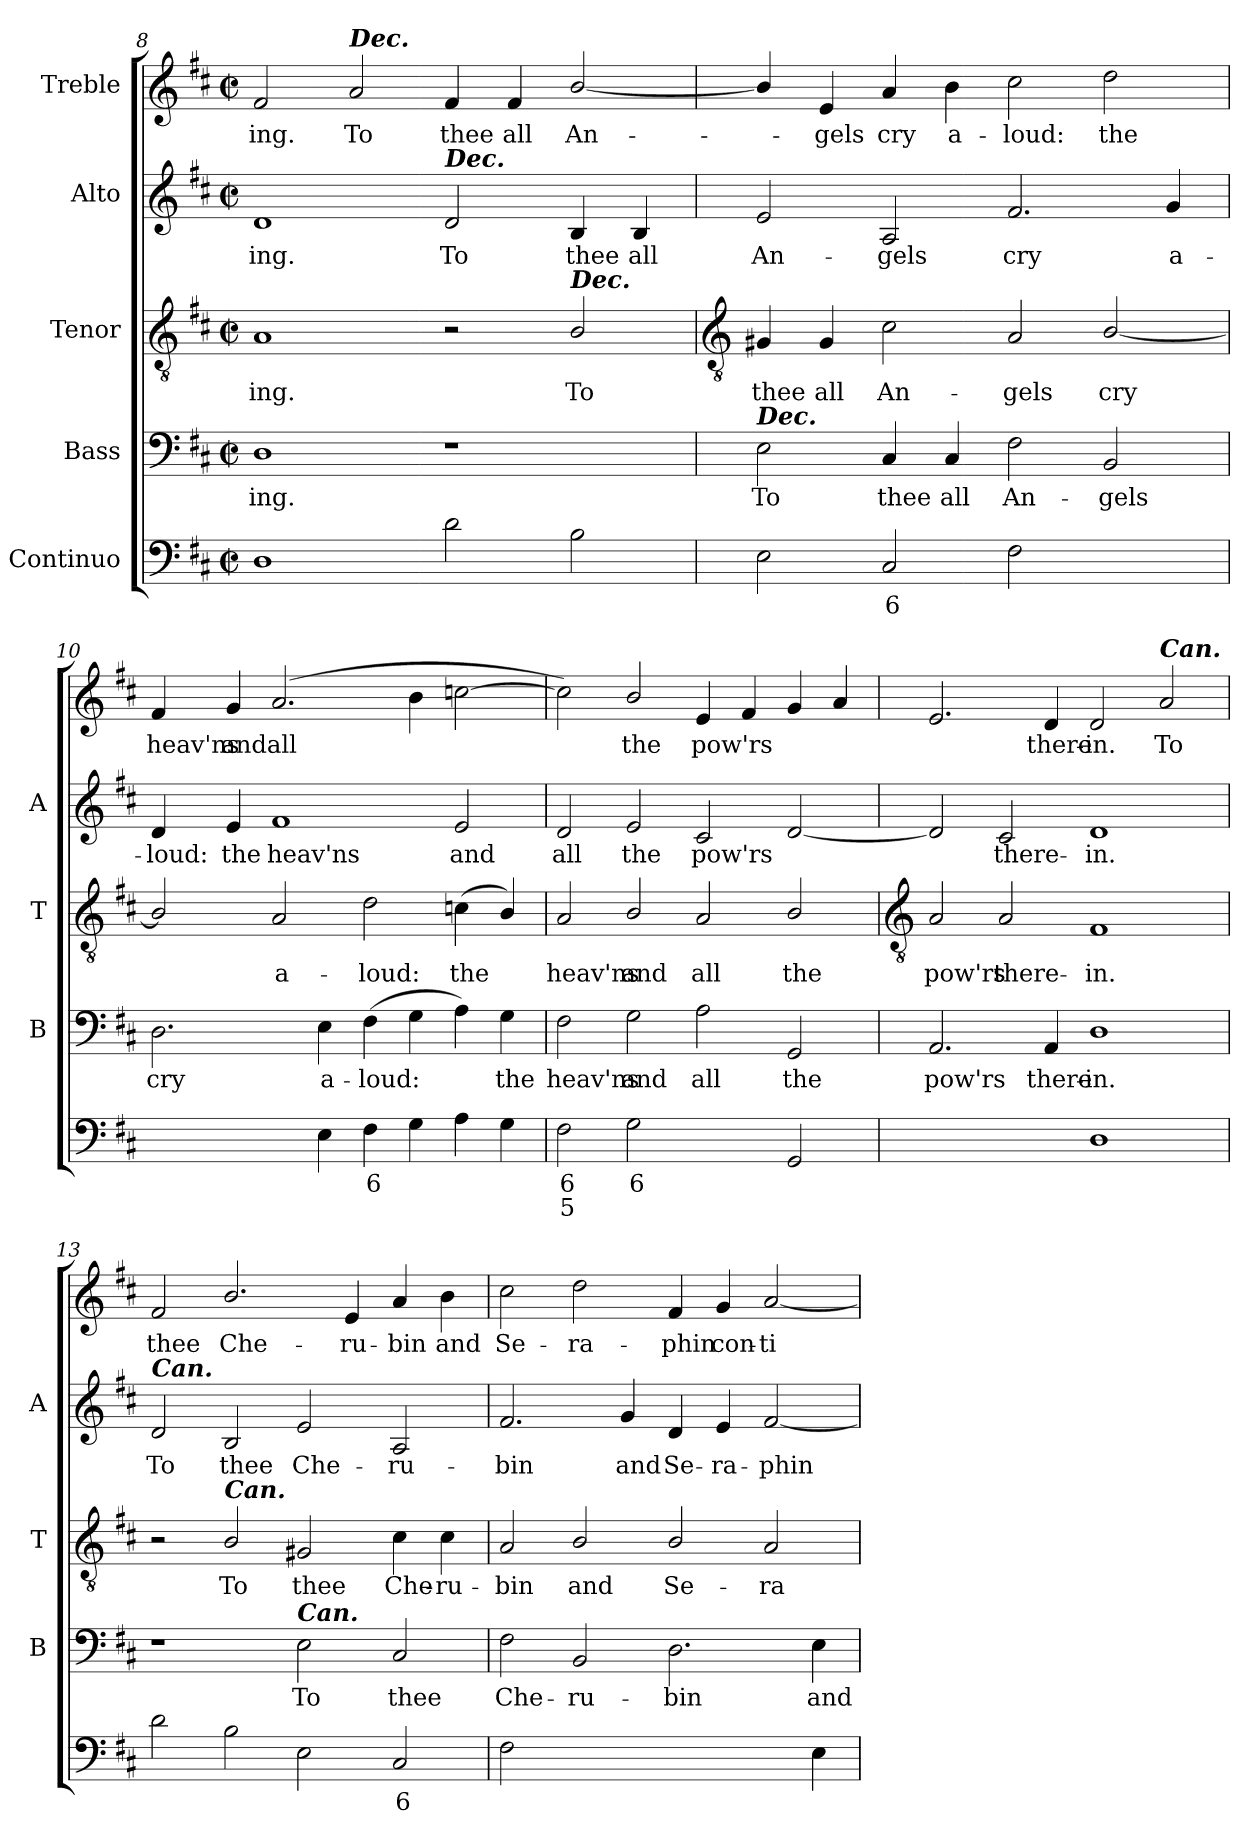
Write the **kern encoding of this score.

**kern	**text	**text	**kern	**text	**kern	**text	**kern	**text	**kern	**text
*part5	*part5	*part5	*part4	*part4	*part3	*part3	*part2	*part2	*part1	*part1
*staff5	*staff5	*staff5	*staff4	*staff4	*staff3	*staff3	*staff2	*staff2	*staff1	*staff1
*I"Continuo	*	*	*I"Bass	*	*I"Tenor	*	*I"Alto	*	*I"Treble	*
*	*	*	*I'B	*	*I'T	*	*I'A	*	*	*
*clefF4	*	*	*clefF4	*	*clefGv2	*	*clefG2	*	*clefG2	*
*k[f#c#]	*	*	*k[f#c#]	*	*k[f#c#]	*	*k[f#c#]	*	*k[f#c#]	*
*D:	*	*	*D:	*	*D:	*	*D:	*	*D:	*
*M4/2	*	*	*M4/2	*	*M4/2	*	*M4/2	*	*M4/2	*
*met(c|)	*	*	*met(c|)	*	*met(c|)	*	*met(c|)	*	*met(c|)	*
=8	=8	=8	=8	=8	=8	=8	=8	=8	=8	=8
!	!	!	!	!LO:LY:b	!	!LO:LY:b	!	!LO:LY:b	!	!LO:LY:b
1D	.	.	1D	-ing.	1A	ing.	1d	ing.	2f#	-ing.
!	!	!	!	!	!	!	!	!	!LO:TX:a:Bi:t=Dec.	!
!	!	!	!	!	!	!	!	!	!	!LO:LY:b
.	.	.	.	.	.	.	.	.	2a	To
!	!	!	!	!	!	!	!LO:TX:a:Bi:t=Dec.	!	!	!
!	!	!	!	!	!	!	!	!LO:LY:b	!	!LO:LY:b
2d	.	.	1r	.	2r	.	2d	To	4f#	thee
!	!	!	!	!	!	!	!	!	!	!LO:LY:b
.	.	.	.	.	.	.	.	.	4f#	all
!	!	!	!	!	!LO:TX:a:Bi:t=Dec.	!	!	!	!	!
!	!	!	!	!	!	!LO:LY:b	!	!LO:LY:b	!	!LO:LY:b
2B	.	.	.	.	2B/	To	4B	thee	[2b/	An-
!	!	!	!	!	!	!	!	!LO:LY:b	!	!
.	.	.	.	.	.	.	4B	all	.	.
!!LO:LB:g=z
=9	=9	=9	=9	=9	=9	=9	=9	=9	=9	=9
*	*	*	*	*	*clefGv2	*	*	*	*	*
!	!	!	!LO:TX:a:Bi:t=Dec.	!	!	!	!	!	!	!
!	!	!	!	!LO:LY:b	!	!LO:LY:b	!	!LO:LY:b	!	!
2E	.	.	2E	To	4G#X	thee	2e	An-	4b/]	.
!	!	!	!	!	!	!LO:LY:b	!	!	!	!LO:LY:b
.	.	.	.	.	4G#	all	.	.	4e	gels
!	!LO:LY:b	!	!	!LO:LY:b	!	!LO:LY:b	!	!LO:LY:b	!	!LO:LY:b
2C#	6	.	4C#	thee	2c#	An-	2A	-gels	4a	cry
!	!	!	!	!LO:LY:b	!	!	!	!	!	!LO:LY:b
.	.	.	4C#	all	.	.	.	.	4b	a-
!	!	!	!	!LO:LY:b	!	!LO:LY:b	!	!LO:LY:b	!	!LO:LY:b
2F#	.	.	2F#	An-	2A	-gels	2.f#	cry	2cc#	-loud:
!	!LO:LY:b	!	!	!LO:LY:b	!	!LO:LY:b	!	!	!	!LO:LY:b
[4BByy	5	.	2BB	-gels	[2B/	cry	.	.	2dd	the
!	!LO:LY:b	!	!	!	!	!	!	!LO:LY:b	!	!
4BByy]	6	.	.	.	.	.	4g	a-	.	.
=10	=10	=10	=10	=10	=10	=10	=10	=10	=10	=10
!	!LO:LY:b	!	!	!LO:LY:b	!	!	!	!LO:LY:b	!	!LO:LY:b
[2Dyy	6	.	2.D	cry	2B/]	.	4d	-loud:	4f#	heav'ns
!	!	!	!	!	!	!	!	!LO:LY:b	!	!LO:LY:b
.	.	.	.	.	.	.	4e	the	4g	and
!	!LO:LY:b	!	!	!	!	!LO:LY:b	!	!LO:LY:b	!	!LO:LY:b
4Dyy]	5	.	.	.	2A	a-	1f#	heav'ns	(>2.a	all
!	!	!	!	!LO:LY:b	!	!	!	!	!	!
4E	.	.	4E	a-	.	.	.	.	.	.
!	!LO:LY:b	!	!	!LO:LY:b	!	!LO:LY:b	!	!	!	!
4F#	6	.	(>4F#	-loud:	2d	-loud:	.	.	.	.
4G	.	.	4G	.	.	.	.	.	4b	.
!	!	!	!	!	!	!LO:LY:b	!	!LO:LY:b	!	!
4A	.	.	4A)	.	(<4cn	the	2e	and	[2ccn	.
!	!	!	!	!LO:LY:b	!	!	!	!	!	!
4G	.	.	4G	the	4B/)	.	.	.	.	.
=11	=11	=11	=11	=11	=11	=11	=11	=11	=11	=11
!	!LO:LY:b	!LO:LY:b	!	!LO:LY:b	!	!LO:LY:b	!	!LO:LY:b	!	!
2F#	6	5	2F#	heav'ns	2A	heav'ns	2d	all	2cc])	.
!	!LO:LY:b	!	!	!LO:LY:b	!	!LO:LY:b	!	!LO:LY:b	!	!LO:LY:b
2G	6	.	2G	and	2B/	and	2e	the	2b/	the
!	!LO:LY:b	!	!	!LO:LY:b	!	!LO:LY:b	!	!LO:LY:b	!	!LO:LY:b
[4Ayy	5	.	2A	all	2A	all	2c#	pow'rs	4e	pow'rs
!	!LO:LY:b	!	!	!	!	!	!	!	!	!
4Ayy]	6	.	.	.	.	.	.	.	4f#	.
!	!	!	!	!LO:LY:b	!	!LO:LY:b	!	!	!	!
2GG	.	.	2GG	the	2B/	the	[2d	.	4g	.
.	.	.	.	.	.	.	.	.	4a	.
!!LO:LB:g=z
=12	=12	=12	=12	=12	=12	=12	=12	=12	=12	=12
*	*	*	*	*	*clefGv2	*	*	*	*	*
!	!LO:LY:b	!	!	!LO:LY:b	!	!LO:LY:b	!	!	!	!
[2AAyy	4	.	2.AA	pow'rs	2A	pow'rs	2d]	.	2.e	.
!	!LO:LY:b	!	!	!	!	!LO:LY:b	!	!LO:LY:b	!	!
2AAyy]	3	.	.	.	2A	there-	2c#	there-	.	.
!	!	!	!	!LO:LY:b	!	!	!	!	!	!LO:LY:b
.	.	.	4AA	there-	.	.	.	.	4d	there-
!	!	!	!	!LO:LY:b	!	!LO:LY:b	!	!LO:LY:b	!	!LO:LY:b
1D	.	.	1D	-in.	1F#	-in.	1d	-in.	2d	-in.
!	!	!	!	!	!	!	!	!	!LO:TX:a:Bi:t=Can.	!
!	!	!	!	!	!	!	!	!	!	!LO:LY:b
.	.	.	.	.	.	.	.	.	2a	To
=13	=13	=13	=13	=13	=13	=13	=13	=13	=13	=13
!	!	!	!	!	!	!	!LO:TX:a:Bi:t=Can.	!	!	!
!	!	!	!	!	!	!	!	!LO:LY:b	!	!LO:LY:b
2d	.	.	1r	.	2r	.	2d	To	2f#	thee
!	!	!	!	!	!LO:TX:a:Bi:t=Can.	!	!	!	!	!
!	!	!	!	!	!	!LO:LY:b	!	!LO:LY:b	!	!LO:LY:b
2B	.	.	.	.	2B/	To	2B	thee	2.b/	Che-
!	!	!	!LO:TX:a:Bi:t=Can.	!	!	!	!	!	!	!
!	!	!	!	!LO:LY:b	!	!LO:LY:b	!	!LO:LY:b	!	!
2E	.	.	2E	To	2G#X	thee	2e	Che-	.	.
!	!	!	!	!	!	!	!	!	!	!LO:LY:b
.	.	.	.	.	.	.	.	.	4e	-ru-
!	!LO:LY:b	!	!	!LO:LY:b	!	!LO:LY:b	!	!LO:LY:b	!	!LO:LY:b
2C#	6	.	2C#	thee	4c#	Che-	2A	-ru-	4a	-bin
!	!	!	!	!	!	!LO:LY:b	!	!	!	!LO:LY:b
.	.	.	.	.	4c#	-ru-	.	.	4b	and
=14	=14	=14	=14	=14	=14	=14	=14	=14	=14	=14
!	!	!	!	!LO:LY:b	!	!LO:LY:b	!	!LO:LY:b	!	!LO:LY:b
2F#	.	.	2F#	Che-	2A	-bin	2.f#	-bin	2cc#	Se-
!	!LO:LY:b	!	!	!LO:LY:b	!	!LO:LY:b	!	!	!	!LO:LY:b
[4BByy	5	.	2BB	-ru-	2B/	and	.	.	2dd	-ra-
!	!LO:LY:b	!	!	!	!	!	!	!LO:LY:b	!	!
4BByy]	6	.	.	.	.	.	4g	and	.	.
!	!LO:LY:b	!	!	!LO:LY:b	!	!LO:LY:b	!	!LO:LY:b	!	!LO:LY:b
[2Dyy	6	.	2.D	-bin	2B/	Se-	4d	Se-	4f#	-phin
!	!	!	!	!	!	!	!	!LO:LY:b	!	!LO:LY:b
.	.	.	.	.	.	.	4e	-ra-	4g	con-
!	!LO:LY:b	!	!	!	!	!LO:LY:b	!	!LO:LY:b	!	!LO:LY:b
4Dyy]	5	.	.	.	2A	-ra-	[2f#	-phin	[2a	-ti-
!	!	!	!	!LO:LY:b	!	!	!	!	!	!
4E	.	.	4E	and	.	.	.	.	.	.
=	=	=	=	=	=	=	=	=	=	=
*-	*-	*-	*-	*-	*-	*-	*-	*-	*-	*-
